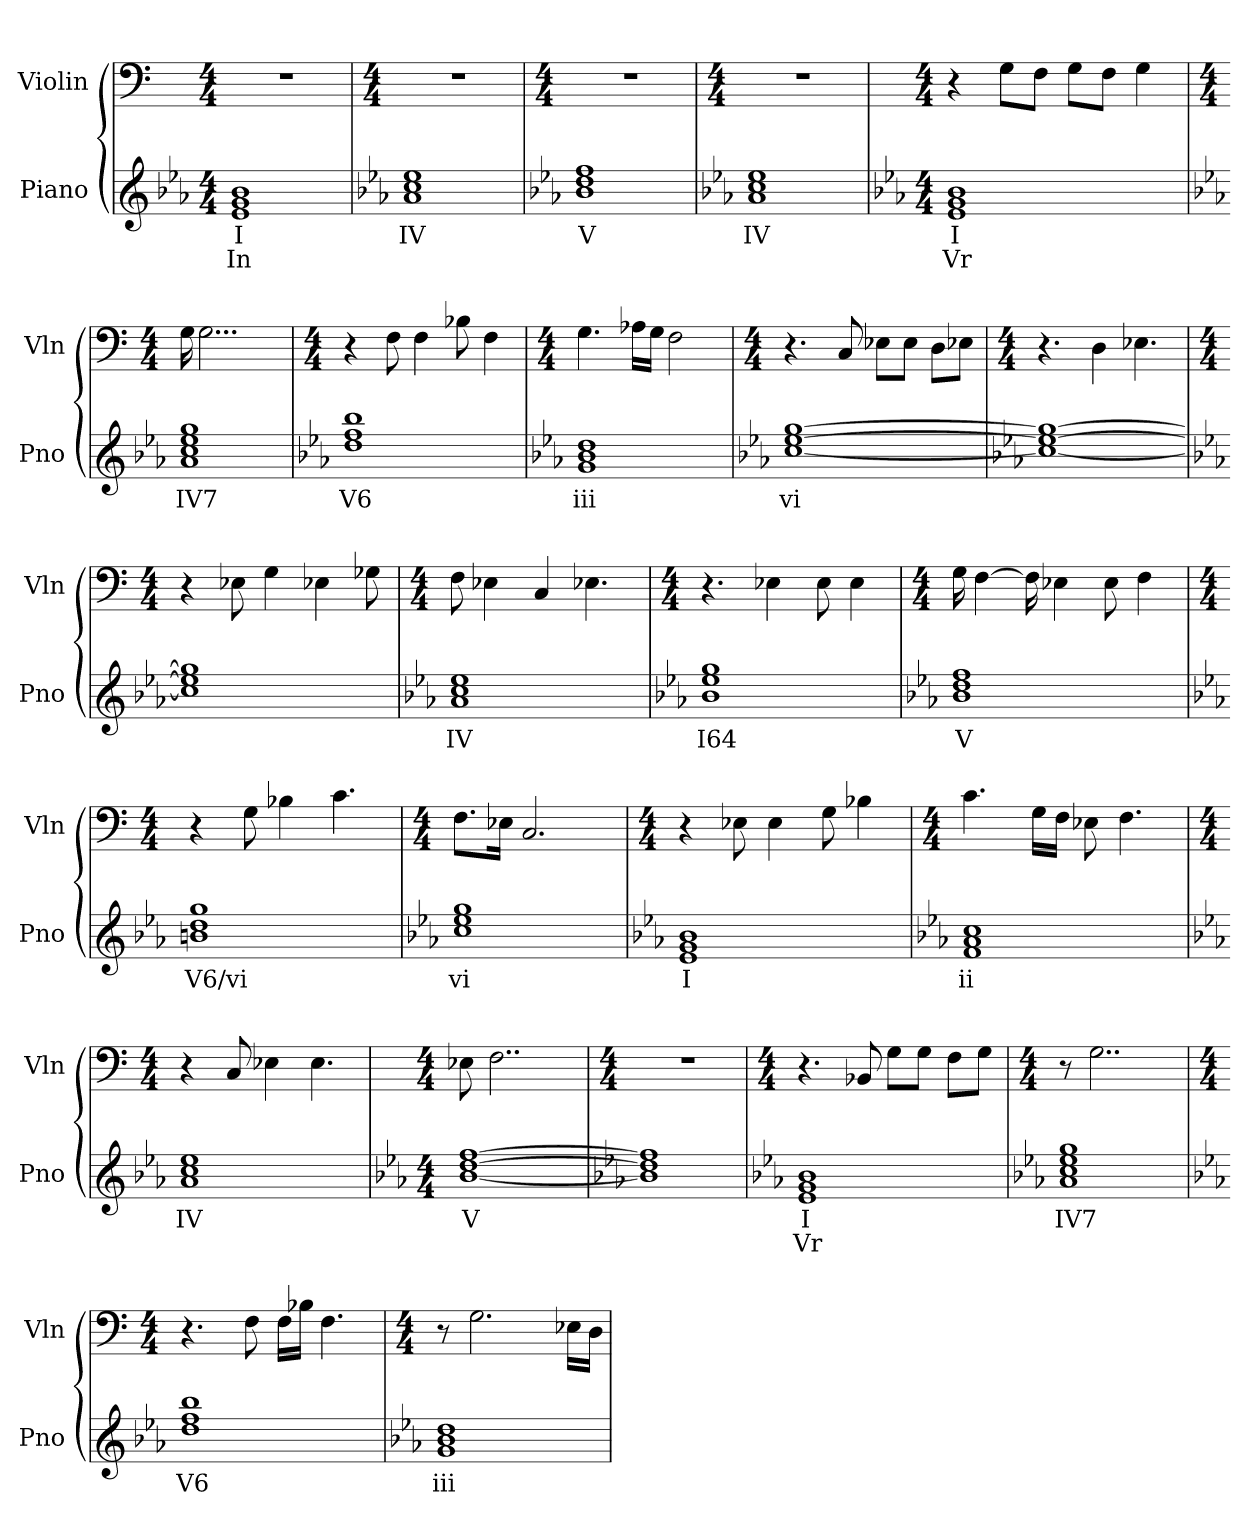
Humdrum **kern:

**kern	**text	**text	**kern
*part2	*part2	*part2	*part1
*staff2	*staff2	*staff2	*staff1
*I"Piano	*	*	*I"Violin
*I'Pno	*	*	*I'Vln
*k[b-e-a-]	*	*	*
*E-:	*	*	*
*M4/4	*	*	*M4/4
=	=	=	=
1e- 1g 1b-	I	In	1r
=	=	=	=
*k[b-e-a-]	*	*	*
*E-:	*	*	*
*	*	*	*M4/4
1a- 1cc 1ee-	IV	.	1r
=	=	=	=
*k[b-e-a-]	*	*	*
*E-:	*	*	*
*	*	*	*M4/4
1b- 1dd 1ff	V	.	1r
=	=	=	=
*k[b-e-a-]	*	*	*
*E-:	*	*	*
*	*	*	*M4/4
1a- 1cc 1ee-	IV	.	1r
=	=	=	=
*k[b-e-a-]	*	*	*
*E-:	*	*	*
*M4/4	*	*	*M4/4
1e- 1g 1b-	I	Vr	4r
.	.	.	8GL
.	.	.	8FJ
.	.	.	8GL
.	.	.	8FJ
.	.	.	4G
=	=	=	=
*k[b-e-a-]	*	*	*
*E-:	*	*	*
*	*	*	*M4/4
1a- 1cc 1ee- 1gg	IV7	.	16G
.	.	.	2...G
=	=	=	=
*k[b-e-a-]	*	*	*
*E-:	*	*	*
*	*	*	*M4/4
1dd 1ff 1bb-	V6	.	4r
.	.	.	8F
.	.	.	4F
.	.	.	8B-X
.	.	.	4F
=	=	=	=
*k[b-e-a-]	*	*	*
*E-:	*	*	*
*	*	*	*M4/4
1g 1b- 1dd	iii	.	4.G
.	.	.	16A-XLL
.	.	.	16GJJ
.	.	.	2F
=	=	=	=
*k[b-e-a-]	*	*	*
*E-:	*	*	*
*	*	*	*M4/4
[1cc [1ee- [1gg	vi	.	4.r
.	.	.	8C
.	.	.	8E-XL
.	.	.	8E-J
.	.	.	8DL
.	.	.	8E-XJ
=	=	=	=
*k[b-e-a-]	*	*	*
*E-:	*	*	*
*	*	*	*M4/4
1cc_ 1ee-_ 1gg_	.	.	4.r
.	.	.	4D
.	.	.	4.E-X
=	=	=	=
*k[b-e-a-]	*	*	*
*E-:	*	*	*
*	*	*	*M4/4
1cc] 1ee-] 1gg]	.	.	4r
.	.	.	8E-X
.	.	.	4G
.	.	.	4E-X
.	.	.	8G-X
=	=	=	=
*k[b-e-a-]	*	*	*
*E-:	*	*	*
*	*	*	*M4/4
1a- 1cc 1ee-	IV	.	8F
.	.	.	4E-X
.	.	.	4C
.	.	.	4.E-X
=	=	=	=
*k[b-e-a-]	*	*	*
*E-:	*	*	*
*	*	*	*M4/4
1b- 1ee- 1gg	I64	.	4.r
.	.	.	4E-X
.	.	.	8E-
.	.	.	4E-
=	=	=	=
*k[b-e-a-]	*	*	*
*E-:	*	*	*
*	*	*	*M4/4
1b- 1dd 1ff	V	.	16G
.	.	.	[4F
.	.	.	16F]
.	.	.	4E-X
.	.	.	8E-
.	.	.	4F
=	=	=	=
*k[b-e-a-]	*	*	*
*E-:	*	*	*
*	*	*	*M4/4
1bn 1dd 1gg	V6/vi	.	4r
.	.	.	8G
.	.	.	4B-X
.	.	.	4.c
=	=	=	=
*k[b-e-a-]	*	*	*
*E-:	*	*	*
*	*	*	*M4/4
1cc 1ee- 1gg	vi	.	8.FL
.	.	.	16E-XJk
.	.	.	2.C
=	=	=	=
*k[b-e-a-]	*	*	*
*E-:	*	*	*
*	*	*	*M4/4
1e- 1g 1b-	I	.	4r
.	.	.	8E-X
.	.	.	4E-
.	.	.	8G
.	.	.	4B-X
=	=	=	=
*k[b-e-a-]	*	*	*
*E-:	*	*	*
*	*	*	*M4/4
1f 1a- 1cc	ii	.	4.c
.	.	.	16GLL
.	.	.	16FJJ
.	.	.	8E-X
.	.	.	4.F
=	=	=	=
*k[b-e-a-]	*	*	*
*E-:	*	*	*
*	*	*	*M4/4
1a- 1cc 1ee-	IV	.	4r
.	.	.	8C
.	.	.	4E-X
.	.	.	4.E-
=	=	=	=
*k[b-e-a-]	*	*	*
*E-:	*	*	*
*M4/4	*	*	*M4/4
[1b- [1dd [1ff	V	.	8E-X
.	.	.	2..F
=	=	=	=
*k[b-e-a-]	*	*	*
*E-:	*	*	*
*	*	*	*M4/4
1b-] 1dd] 1ff]	.	.	1r
=	=	=	=
*k[b-e-a-]	*	*	*
*E-:	*	*	*
*	*	*	*M4/4
1e- 1g 1b-	I	Vr	4.r
.	.	.	8BB-X
.	.	.	8GL
.	.	.	8GJ
.	.	.	8FL
.	.	.	8GJ
=	=	=	=
*k[b-e-a-]	*	*	*
*E-:	*	*	*
*	*	*	*M4/4
1a- 1cc 1ee- 1gg	IV7	.	8r
.	.	.	2..G
=	=	=	=
*k[b-e-a-]	*	*	*
*E-:	*	*	*
*	*	*	*M4/4
1dd 1ff 1bb-	V6	.	4.r
.	.	.	8F
.	.	.	16FLL
.	.	.	16B-XJJ
.	.	.	4.F
=	=	=	=
*k[b-e-a-]	*	*	*
*E-:	*	*	*
*	*	*	*M4/4
1g 1b- 1dd	iii	.	8r
.	.	.	2.G
.	.	.	16E-XLL
.	.	.	16DJJ
=	=	=	=
*-	*-	*-	*-
